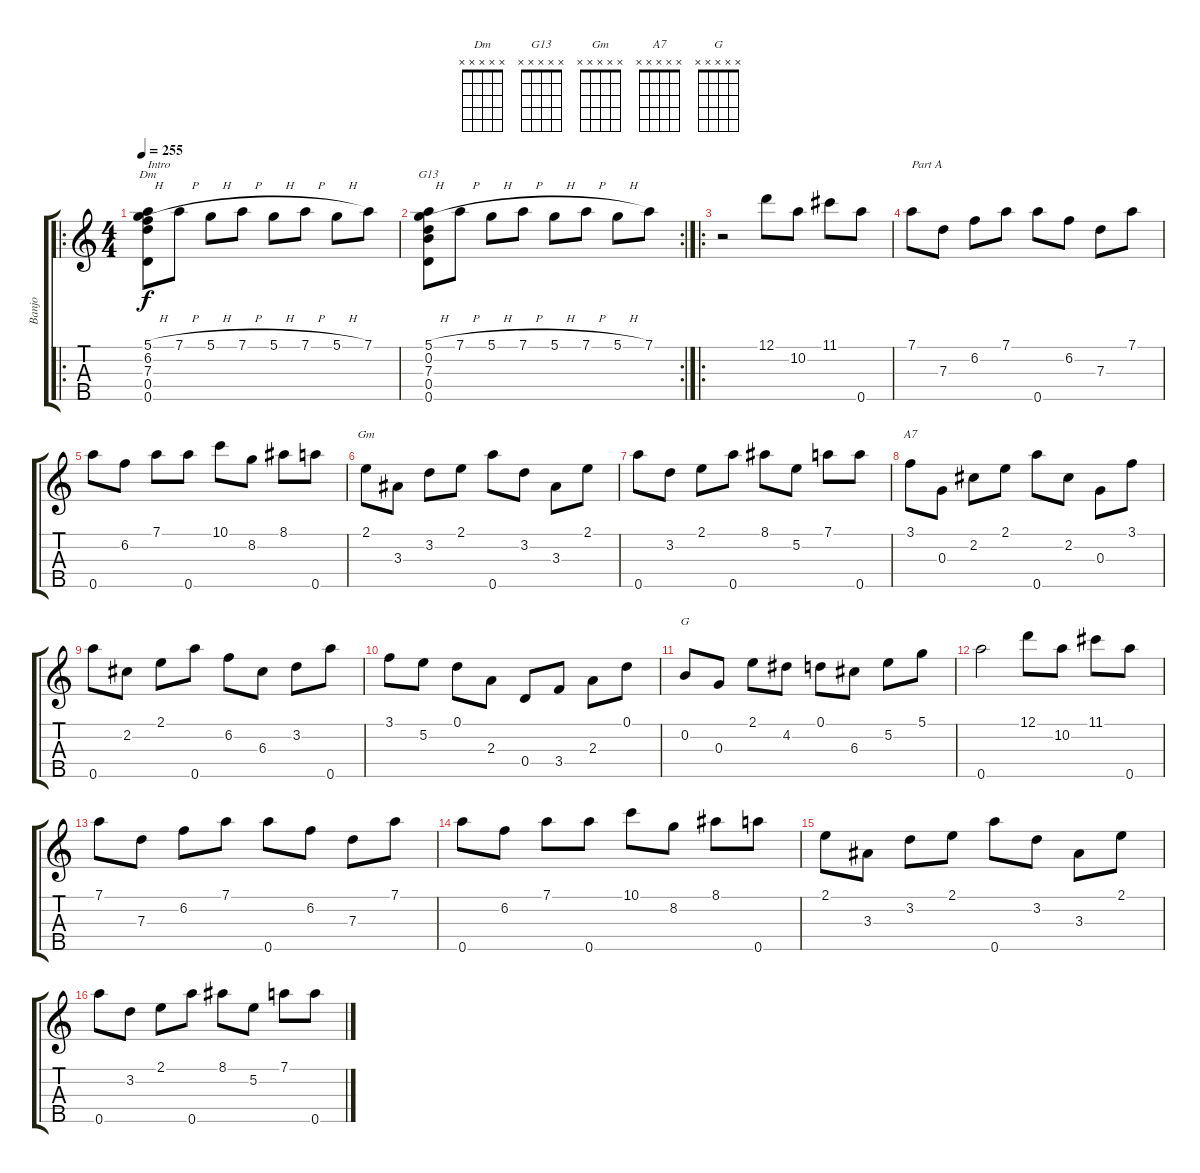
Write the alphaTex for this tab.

\track ("Banjo" "Banjo") {instrument banjo}
\staff {score tabs}
\tuning (D4 B3 G3 D3 A4) {hide}
\displaytranspose 12
\chord ("Dm" x x x x x) {firstfret 0}
\chord ("G13" x x x x x) {firstfret 0}
\chord ("Gm" x x x x x) {firstfret 0}
\chord ("A7" x x x x x) {firstfret 0}
\chord ("G" x x x x x) {firstfret 0}
\ro
\ts (4 4)
\tempo 255
\clef g2
\ks c
(5.1{h} 6.2 7.3 0.4 0.5).8{ch "Dm" txt "Intro" dy f instrument banjo} 7.1{h}.8 5.1{h}.8 7.1{h}.8 5.1{h}.8 7.1{h}.8 5.1{h}.8 7.1.8 |
\rc 2
(5.1{h} 0.2 7.3 0.4 0.5).8{ch "G13"} 7.1{h}.8 5.1{h}.8 7.1{h}.8 5.1{h}.8 7.1{h}.8 5.1{h}.8 7.1.8 |
\ro
r.2 12.1.8 10.2.8 11.1.8 0.5.8 |
7.1.8{txt "Part A"} 7.3.8 6.2.8 7.1.8 0.5.8 6.2.8 7.3.8 7.1.8 |
0.5.8 6.2.8 7.1.8 0.5.8 10.1.8 8.2.8 8.1.8 0.5.8 |
2.1.8{ch "Gm"} 3.3.8 3.2.8 2.1.8 0.5.8 3.2.8 3.3.8 2.1.8 |
0.5.8 3.2.8 2.1.8 0.5.8 8.1.8 5.2.8 7.1.8 0.5.8 |
3.1.8{ch "A7"} 0.3.8 2.2.8 2.1.8 0.5.8 2.2.8 0.3.8 3.1.8 |
0.5.8 2.2.8 2.1.8 0.5.8 6.2.8 6.3.8 3.2.8 0.5.8 |
3.1.8 5.2.8 0.1.8 2.3.8 0.4.8 3.4.8 2.3.8 0.1.8 |
0.2.8{ch "G"} 0.3.8 2.1.8 4.2.8 0.1.8 6.3.8 5.2.8 5.1.8 |
0.5.2 12.1.8 10.2.8 11.1.8 0.5.8 |
7.1.8 7.3.8 6.2.8 7.1.8 0.5.8 6.2.8 7.3.8 7.1.8 |
0.5.8 6.2.8 7.1.8 0.5.8 10.1.8 8.2.8 8.1.8 0.5.8 |
2.1.8 3.3.8 3.2.8 2.1.8 0.5.8 3.2.8 3.3.8 2.1.8 |
0.5.8 3.2.8 2.1.8 0.5.8 8.1.8 5.2.8 7.1.8 0.5.8
